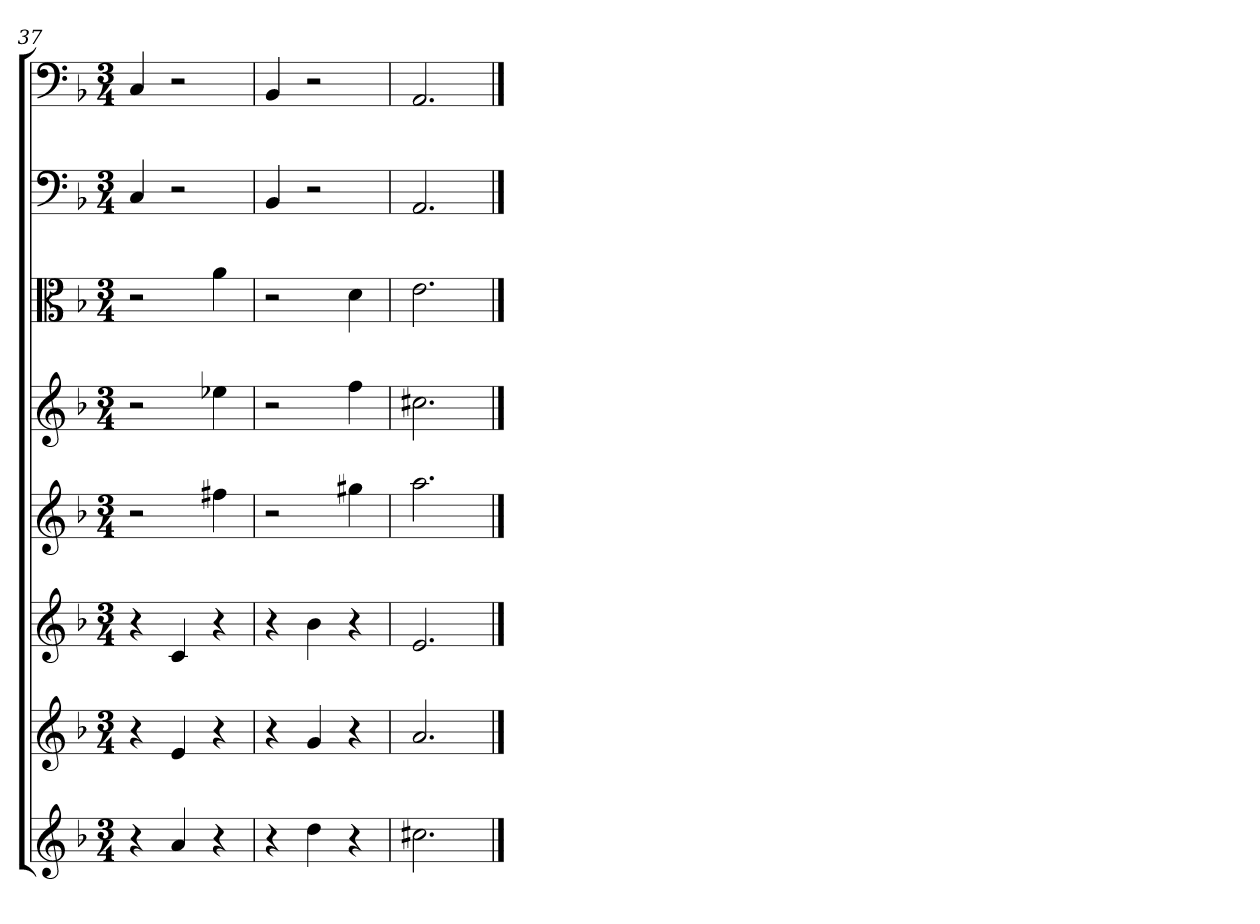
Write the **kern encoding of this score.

**kern	**kern	**kern	**kern	**kern	**kern	**kern	**kern
*part8	*part7	*part6	*part5	*part4	*part3	*part2	*part1
*staff8	*staff7	*staff6	*staff5	*staff4	*staff3	*staff2	*staff1
*	*	*	*	*	*clefC3	*clefF4	*clefF4
*k[b-]	*k[b-]	*k[b-]	*k[b-]	*k[b-]	*k[b-]	*k[b-]	*k[b-]
*d:	*d:	*d:	*d:	*d:	*d:	*d:	*d:
*M3/4	*M3/4	*M3/4	*M3/4	*M3/4	*M3/4	*M3/4	*M3/4
=37	=37	=37	=37	=37	=37	=37	=37
4r	4r	4r	2r	2r	2r	4C	4C
4a	4e	4c	.	.	.	2r	2r
4r	4r	4r	4ff#X	4ee-X	4a	.	.
=38	=38	=38	=38	=38	=38	=38	=38
4r	4r	4r	2r	2r	2r	4BB-	4BB-
4dd	4g	4b-	.	.	.	2r	2r
4r	4r	4r	4gg#X	4ff	4d	.	.
=39	=39	=39	=39	=39	=39	=39	=39
2.cc#X	2.a	2.e	2.aa	2.cc#X	2.e	2.AA	2.AA
==	==	==	==	==	==	==	==
*-	*-	*-	*-	*-	*-	*-	*-
